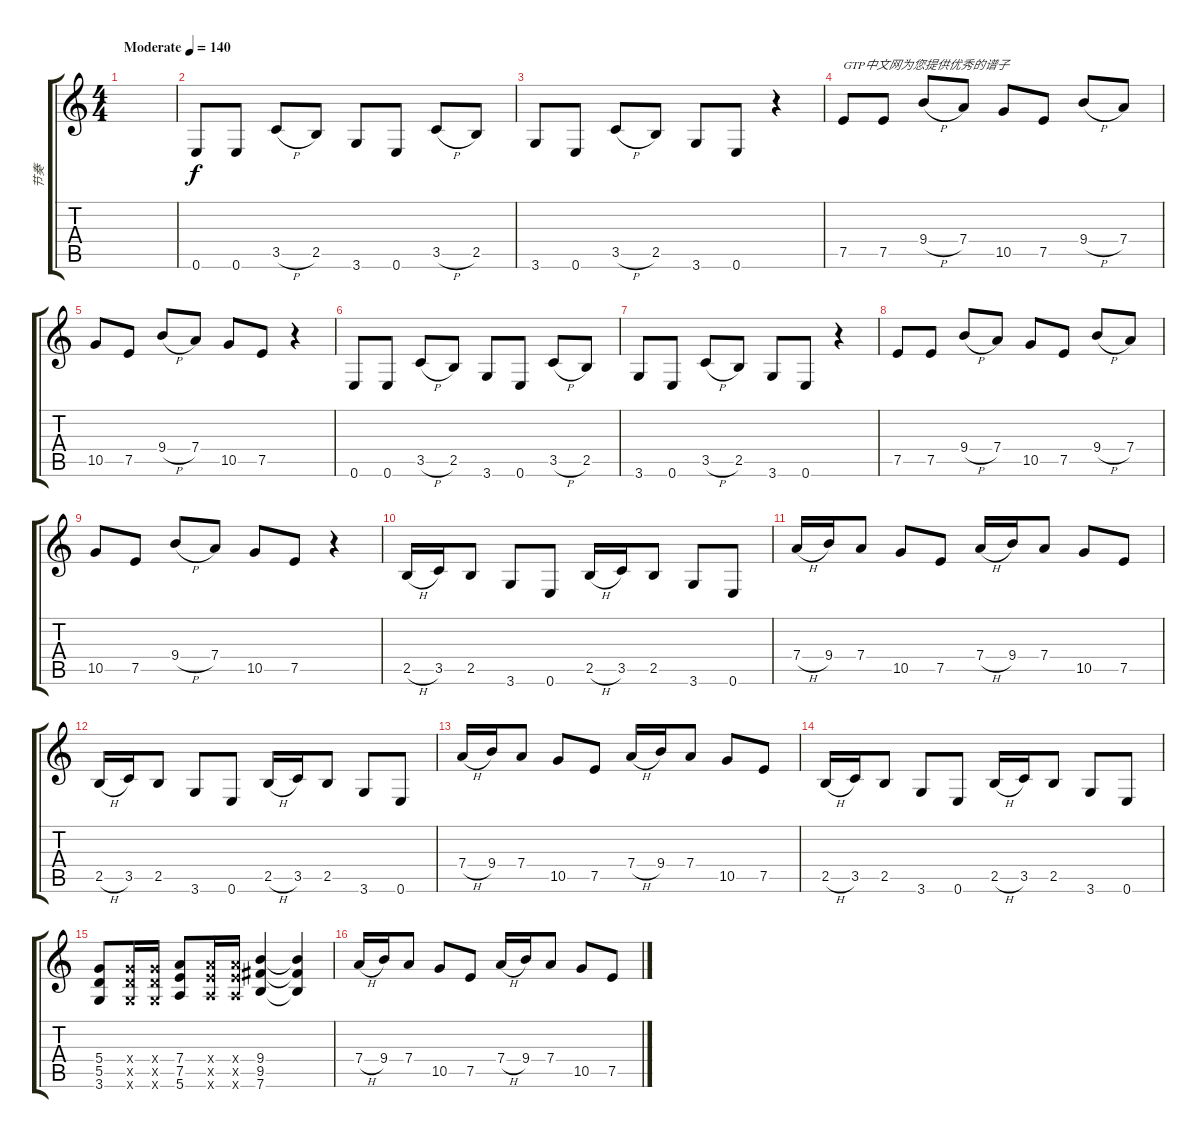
\track ("节奏" "节奏") {instrument overdrivenguitar}
\staff {score tabs}
\tuning (E4 B3 G3 D3 A2 E2) {hide}
\ts (4 4)
\tempo (140 "Moderate")
\clef g2
\ks c
|
0.6.8 0.6.8 3.5{h}.8 2.5.8 3.6.8 0.6.8 3.5{h}.8 2.5.8 |
3.6.8 0.6.8 3.5{h}.8 2.5.8 3.6.8 0.6.8 r.4 |
7.5.8{txt "GTP中文网为您提供优秀的谱子"} 7.5.8 9.4{h}.8 7.4.8 10.5.8 7.5.8 9.4{h}.8 7.4.8 |
10.5.8 7.5.8 9.4{h}.8 7.4.8 10.5.8 7.5.8 r.4 |
0.6.8 0.6.8 3.5{h}.8 2.5.8 3.6.8 0.6.8 3.5{h}.8 2.5.8 |
3.6.8 0.6.8 3.5{h}.8 2.5.8 3.6.8 0.6.8 r.4 |
7.5.8 7.5.8 9.4{h}.8 7.4.8 10.5.8 7.5.8 9.4{h}.8 7.4.8 |
10.5.8 7.5.8 9.4{h}.8 7.4.8 10.5.8 7.5.8 r.4 |
2.5{h}.16 3.5.16 2.5.8 3.6.8 0.6.8 2.5{h}.16 3.5.16 2.5.8 3.6.8 0.6.8 |
7.4{h}.16 9.4.16 7.4.8 10.5.8 7.5.8 7.4{h}.16 9.4.16 7.4.8 10.5.8 7.5.8 |
2.5{h}.16 3.5.16 2.5.8 3.6.8 0.6.8 2.5{h}.16 3.5.16 2.5.8 3.6.8 0.6.8 |
7.4{h}.16 9.4.16 7.4.8 10.5.8 7.5.8 7.4{h}.16 9.4.16 7.4.8 10.5.8 7.5.8 |
2.5{h}.16 3.5.16 2.5.8 3.6.8 0.6.8 2.5{h}.16 3.5.16 2.5.8 3.6.8 0.6.8 |
(5.4 5.5 3.6).8 (5.4{x} 5.5{x} 3.6{x}).16 (5.4{x} 5.5{x} 3.6{x}).16 (7.4 7.5 5.6).8 (7.4{x} 7.5{x} 5.6{x}).16 (7.4{x} 7.5{x} 5.6{x}).16 (9.4 9.5 7.6).4 (9.4{t} 9.5{t} 7.6{t}).4 |
7.4{h}.16 9.4.16 7.4.8 10.5.8 7.5.8 7.4{h}.16 9.4.16 7.4.8 10.5.8 7.5.8
